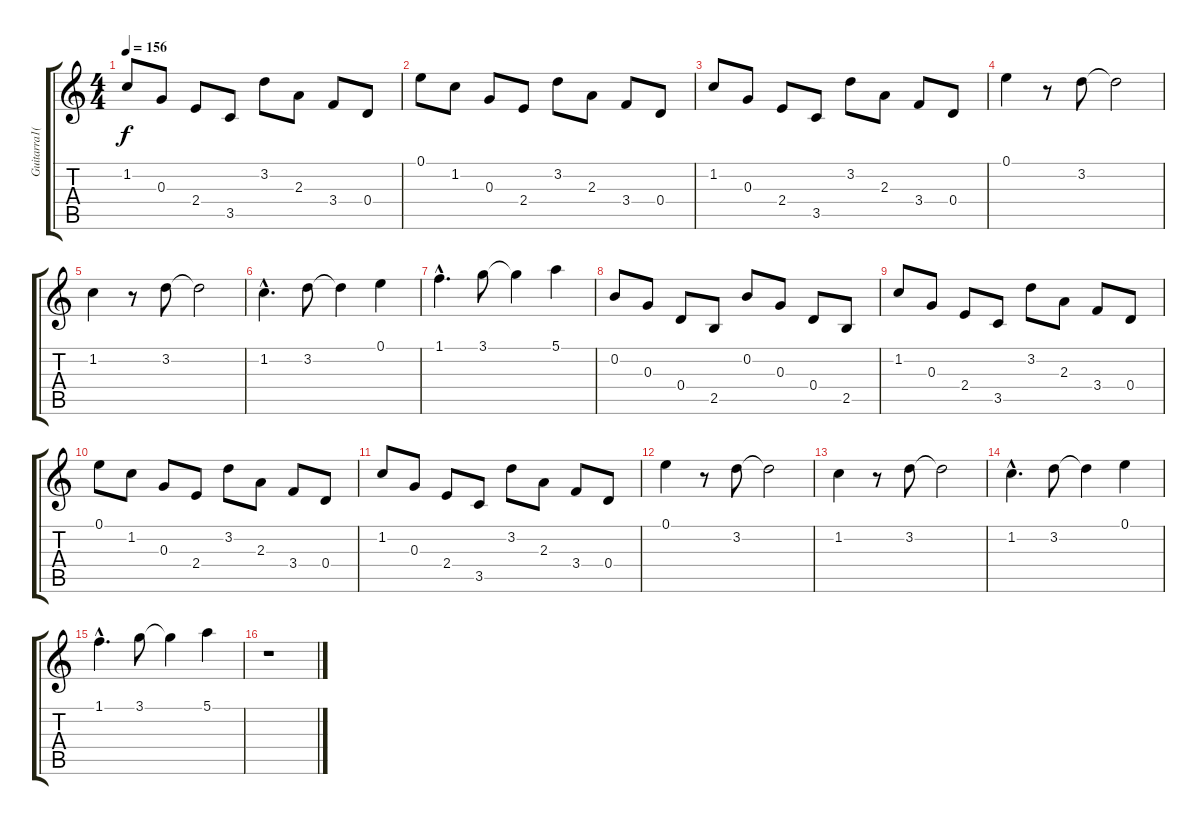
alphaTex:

\track ("Guitarra1(Robe)" "Guitarra1(") {instrument electricguitarclean}
\staff {score tabs}
\tuning (E4 B3 G3 D3 A2 E2) {hide}
\ts (4 4)
\tempo 156
\clef g2
\ks c
1.2.8{dy f} 0.3.8 2.4.8 3.5.8 3.2.8 2.3.8 3.4.8 0.4.8 |
0.1.8 1.2.8 0.3.8 2.4.8 3.2.8 2.3.8 3.4.8 0.4.8 |
1.2.8 0.3.8 2.4.8 3.5.8 3.2.8 2.3.8 3.4.8 0.4.8 |
0.1.4 r.8 3.2.8 3.2{t}.2 |
1.2.4 r.8 3.2.8 3.2{t}.2 |
1.2{hac}.4{d} 3.2.8 3.2{t}.4 0.1.4 |
1.1{hac}.4{d} 3.1.8 3.1{t}.4 5.1.4 |
0.2.8 0.3.8 0.4.8 2.5.8 0.2.8 0.3.8 0.4.8 2.5.8 |
1.2.8 0.3.8 2.4.8 3.5.8 3.2.8 2.3.8 3.4.8 0.4.8 |
0.1.8 1.2.8 0.3.8 2.4.8 3.2.8 2.3.8 3.4.8 0.4.8 |
1.2.8 0.3.8 2.4.8 3.5.8 3.2.8 2.3.8 3.4.8 0.4.8 |
0.1.4 r.8 3.2.8 3.2{t}.2 |
1.2.4 r.8 3.2.8 3.2{t}.2 |
1.2{hac}.4{d} 3.2.8 3.2{t}.4 0.1.4 |
1.1{hac}.4{d} 3.1.8 3.1{t}.4 5.1.4 |
r.1
